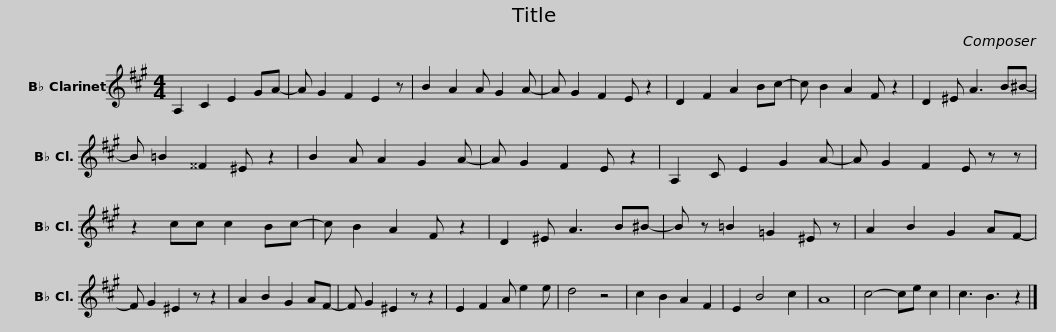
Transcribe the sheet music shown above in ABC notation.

X:1
L:1/8
M:4/4
I:linebreak $
K:none
V:1 treble transpose=-2
V:1
[K:A] A,2 C2 E2 GA- | A G2 F2 E2 z | B2 A2 A G2 A- | A G2 F2 E z2 |$ D2 F2 A2 Bc- | %5
 c B2 A2 F z2 | D2 ^E A3 B^B- | B =B2 ^^F2 ^E z2 |$ B2 A A2 G2 A- | A G2 F2 E z2 | %10
 A,2 C E2 G2 A- | A G2 F2 E z z |$ z2 cc c2 Bc- | c B2 A2 F z2 | D2 ^E A3 B^B- | %15
 B z =B2 =G2 ^E z |$ A2 B2 G2 AF- | F G2 ^E2 z z2 | A2 B2 G2 AF- | F G2 ^E2 z z2 |$ %20
 E2 F2 A e2 e | d4 z4 | c2 B2 A2 F2 | E2 B4 c2 |$ A8 | %25
 c4- ce c2 | c3 B3 z2 |] %27
